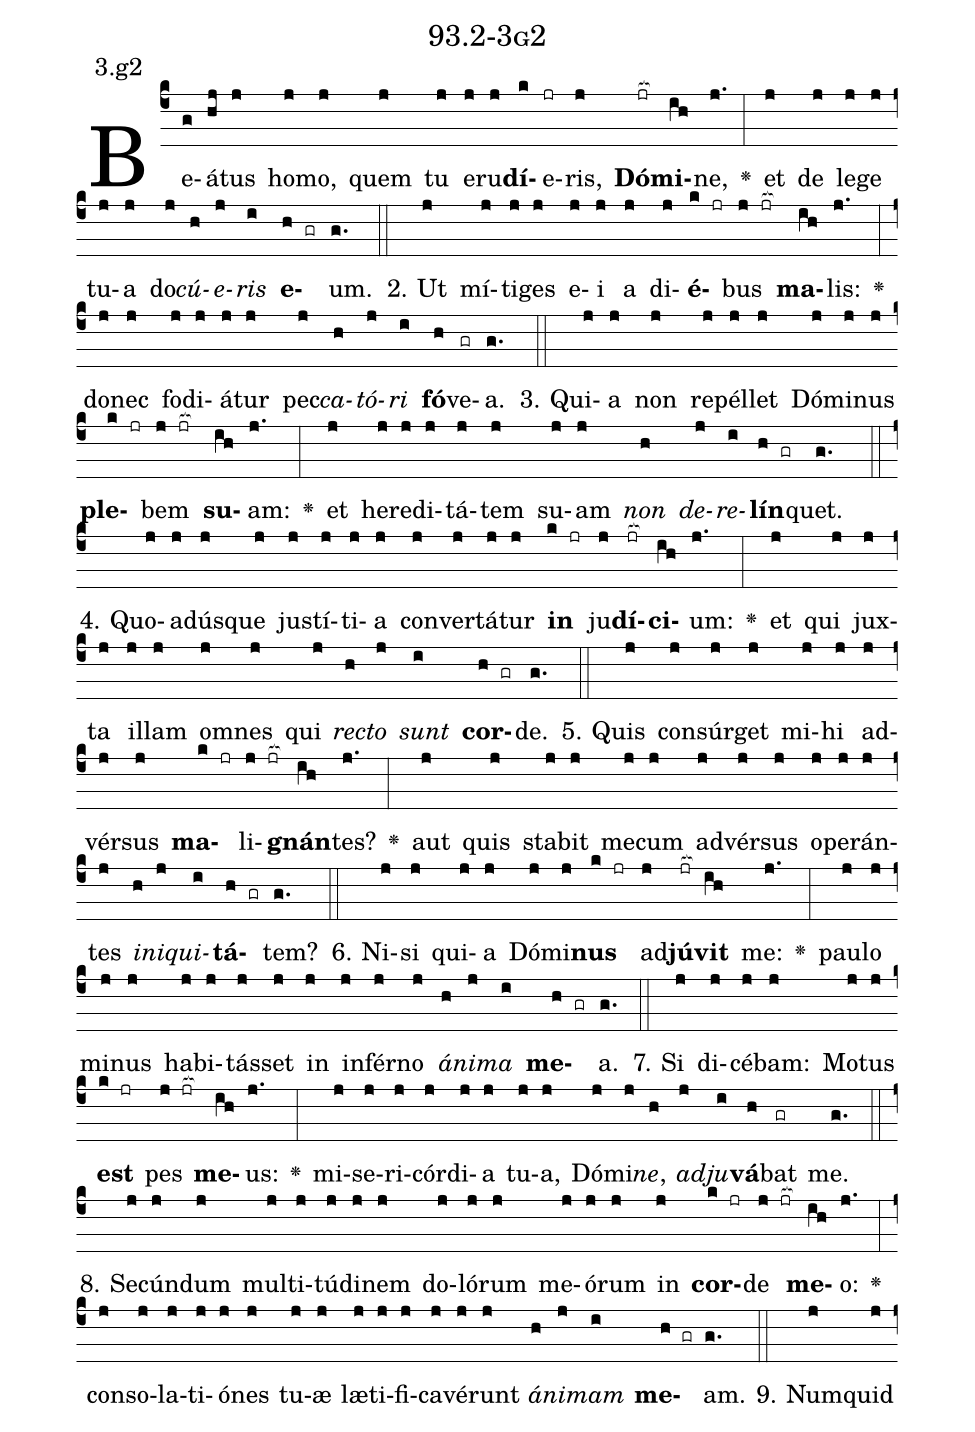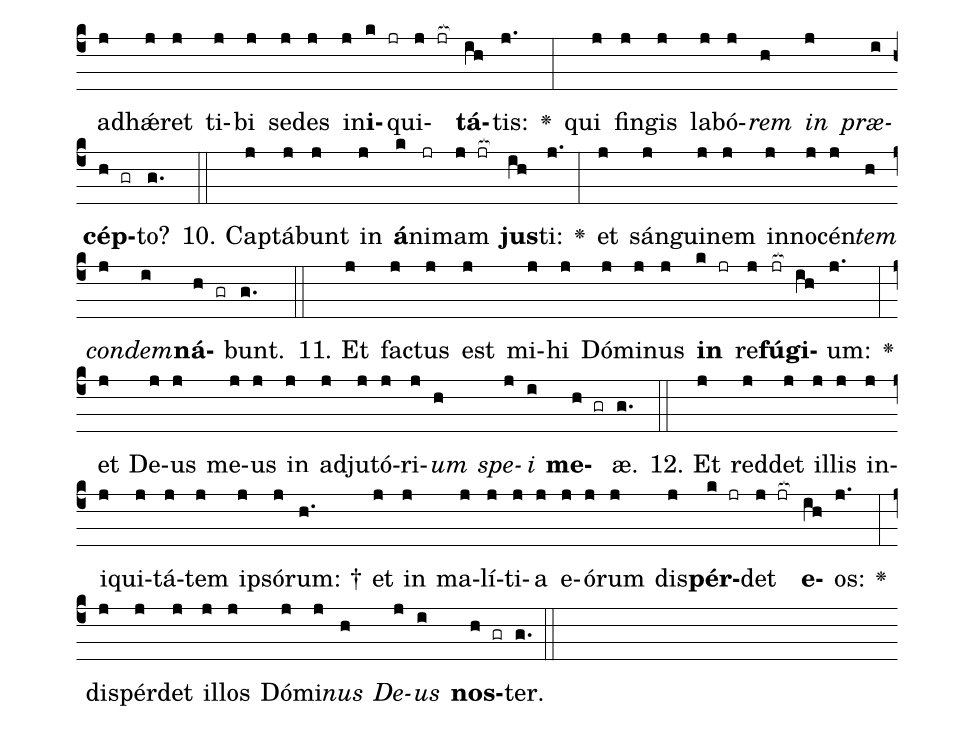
name: 93.2-3g2;
annotation: 3.g2;
%%
(c4)Be(g)á(hj)tus(j) ho(j)mo,(j) quem(j) tu(j) e(j)ru(j)<b>dí</b>(k)e(jr)ris,(j) <b>Dó</b>(jr[ocb:1{])<b>mi</b>(ih[ocb:0}])ne,(j.) <v>\greheightstar</v>(:) et(j) de(j) le(j)ge(j) tu(j)a(j) do(j)<i>cú</i>(h)<i>e</i>(j)<i>ris</i>(i) <b>e</b>(h gr)um.(g.) (::)
2. Ut(j) mí(j)ti(j)ges(j) e(j)i(j) a(j) di(j)<b>é</b>(k jr)bus(j jr[ocb:1{]) <b>ma</b>(ih[ocb:0}])lis:(j.) <v>\greheightstar</v>(:) do(j)nec(j) fo(j)di(j)á(j)tur(j) pec(j)<i>ca</i>(h)<i>tó</i>(j)<i>ri</i>(i) <b>fó</b>(h)ve(gr)a.(g.) (::)
3. Qui(j)a(j) non(j) re(j)pél(j)let(j) Dó(j)mi(j)nus(j) <b>ple</b>(k jr)bem(j jr[ocb:1{]) <b>su</b>(ih[ocb:0}])am:(j.) <v>\greheightstar</v>(:) et(j) he(j)re(j)di(j)tá(j)tem(j) su(j)am(j) <i>non</i>(h) <i>de</i>(j)<i>re</i>(i)<b>lín</b>(h gr)quet.(g.) (::)
4. Quo(j)ad(j)ús(j)que(j) jus(j)tí(j)ti(j)a(j) con(j)ver(j)tá(j)tur(j) <b>in</b>(k jr) ju(j)<b>dí</b>(jr[ocb:1{])<b>ci</b>(ih[ocb:0}])um:(j.) <v>\greheightstar</v>(:) et(j) qui(j) jux(j)ta(j) il(j)lam(j) om(j)nes(j) qui(j) <i>rec</i>(h)<i>to</i>(j) <i>sunt</i>(i) <b>cor</b>(h gr)de.(g.) (::)
5. Quis(j) con(j)súr(j)get(j) mi(j)hi(j) ad(j)vér(j)sus(j) <b>ma</b>(k jr)li(j jr[ocb:1{])<b>gnán</b>(ih[ocb:0}])tes?(j.) <v>\greheightstar</v>(:) aut(j) quis(j) sta(j)bit(j) me(j)cum(j) ad(j)vér(j)sus(j) o(j)pe(j)rán(j)tes(j) <i>in</i>(h)<i>i</i>(j)<i>qui</i>(i)<b>tá</b>(h gr)tem?(g.) (::)
6. Ni(j)si(j) qui(j)a(j) Dó(j)mi(j)<b>nus</b>(k jr) ad(j)<b>jú</b>(jr[ocb:1{])<b>vit</b>(ih[ocb:0}]) me:(j.) <v>\greheightstar</v>(:) pau(j)lo(j) mi(j)nus(j) ha(j)bi(j)tás(j)set(j) in(j) in(j)fér(j)no(j) <i>á</i>(h)<i>ni</i>(j)<i>ma</i>(i) <b>me</b>(h gr)a.(g.) (::)
7. Si(j) di(j)cé(j)bam:(j) Mo(j)tus(j) <b>est</b>(k jr) pes(j jr[ocb:1{]) <b>me</b>(ih[ocb:0}])us:(j.) <v>\greheightstar</v>(:) mi(j)se(j)ri(j)cór(j)di(j)a(j) tu(j)a,(j) Dó(j)mi(j)<i>ne</i>,(h) <i>ad</i>(j)<i>ju</i>(i)<b>vá</b>(h)bat(gr) me.(g.) (::)
8. Se(j)cún(j)dum(j) mul(j)ti(j)tú(j)di(j)nem(j) do(j)ló(j)rum(j) me(j)ó(j)rum(j) in(j) <b>cor</b>(k jr)de(j jr[ocb:1{]) <b>me</b>(ih[ocb:0}])o:(j.) <v>\greheightstar</v>(:) con(j)so(j)la(j)ti(j)ó(j)nes(j) tu(j)æ(j) læ(j)ti(j)fi(j)ca(j)vé(j)runt(j) <i>á</i>(h)<i>ni</i>(j)<i>mam</i>(i) <b>me</b>(h gr)am.(g.) (::)
9. Num(j)quid(j) ad(j)hǽ(j)ret(j) ti(j)bi(j) se(j)des(j) in(j)<b>i</b>(k jr)qui(j jr[ocb:1{])<b>tá</b>(ih[ocb:0}])tis:(j.) <v>\greheightstar</v>(:) qui(j) fin(j)gis(j) la(j)bó(j)<i>rem</i>(h) <i>in</i>(j) <i>præ</i>(i)<b>cép</b>(h gr)to?(g.) (::)
10. Cap(j)tá(j)bunt(j) in(j) <b>á</b>(k)ni(jr)mam(j jr[ocb:1{]) <b>jus</b>(ih[ocb:0}])ti:(j.) <v>\greheightstar</v>(:) et(j) sán(j)gui(j)nem(j) in(j)no(j)cén(j)<i>tem</i>(h) <i>con</i>(j)<i>dem</i>(i)<b>ná</b>(h gr)bunt.(g.) (::)
11. Et(j) fac(j)tus(j) est(j) mi(j)hi(j) Dó(j)mi(j)nus(j) <b>in</b>(k jr) re(j)<b>fú</b>(jr[ocb:1{])<b>gi</b>(ih[ocb:0}])um:(j.) <v>\greheightstar</v>(:) et(j) De(j)us(j) me(j)us(j) in(j) ad(j)ju(j)tó(j)ri(j)<i>um</i>(h) <i>spe</i>(j)<i>i</i>(i) <b>me</b>(h gr)æ.(g.) (::)
12. Et(j) red(j)det(j) il(j)lis(j) in(j)i(j)qui(j)tá(j)tem(j) ip(j)só(j)rum: †(h.) et(j) in(j) ma(j)lí(j)ti(j)a(j) e(j)ó(j)rum(j) dis(j)<b>pér</b>(k jr)det(j jr[ocb:1{]) <b>e</b>(ih[ocb:0}])os:(j.) <v>\greheightstar</v>(:) dis(j)pér(j)det(j) il(j)los(j) Dó(j)mi(j)<i>nus</i>(h) <i>De</i>(j)<i>us</i>(i) <b>nos</b>(h gr)ter.(g.) (::)
